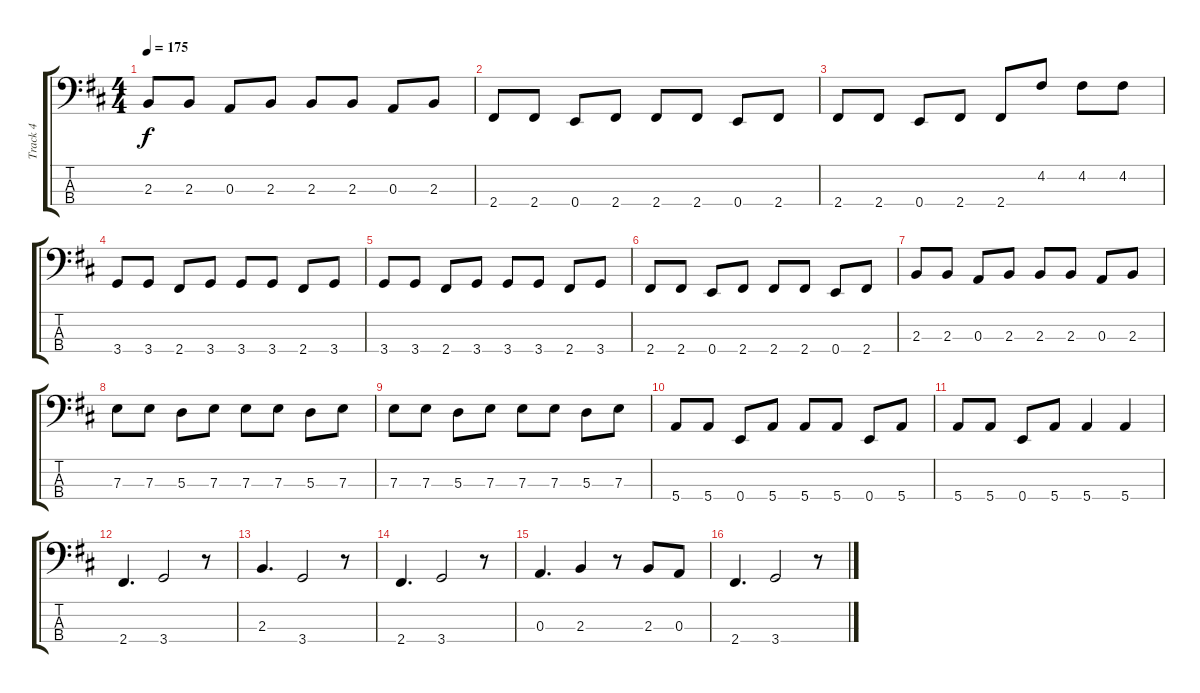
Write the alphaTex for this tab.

\track ("Track 4" "Track 4") {instrument electricbassfinger}
\staff {score tabs}
\tuning (G2 D2 A1 E1) {hide}
\ts (4 4)
\tempo 175
\clef f4
\ks d
2.3.8{dy f} 2.3.8 0.3.8 2.3.8 2.3.8 2.3.8 0.3.8 2.3.8 |
2.4.8 2.4.8 0.4.8 2.4.8 2.4.8 2.4.8 0.4.8 2.4.8 |
2.4.8 2.4.8 0.4.8 2.4.8 2.4.8 4.2.8 4.2.8 4.2.8 |
3.4.8 3.4.8 2.4.8 3.4.8 3.4.8 3.4.8 2.4.8 3.4.8 |
3.4.8 3.4.8 2.4.8 3.4.8 3.4.8 3.4.8 2.4.8 3.4.8 |
2.4.8 2.4.8 0.4.8 2.4.8 2.4.8 2.4.8 0.4.8 2.4.8 |
2.3.8 2.3.8 0.3.8 2.3.8 2.3.8 2.3.8 0.3.8 2.3.8 |
7.3.8 7.3.8 5.3.8 7.3.8 7.3.8 7.3.8 5.3.8 7.3.8 |
7.3.8 7.3.8 5.3.8 7.3.8 7.3.8 7.3.8 5.3.8 7.3.8 |
5.4.8 5.4.8 0.4.8 5.4.8 5.4.8 5.4.8 0.4.8 5.4.8 |
5.4.8 5.4.8 0.4.8 5.4.8 5.4.4 5.4.4 |
2.4.4{d} 3.4.2 r.8 |
2.3.4{d} 3.4.2 r.8 |
2.4.4{d} 3.4.2 r.8 |
0.3.4{d} 2.3.4 r.8 2.3.8 0.3.8 |
2.4.4{d} 3.4.2 r.8
